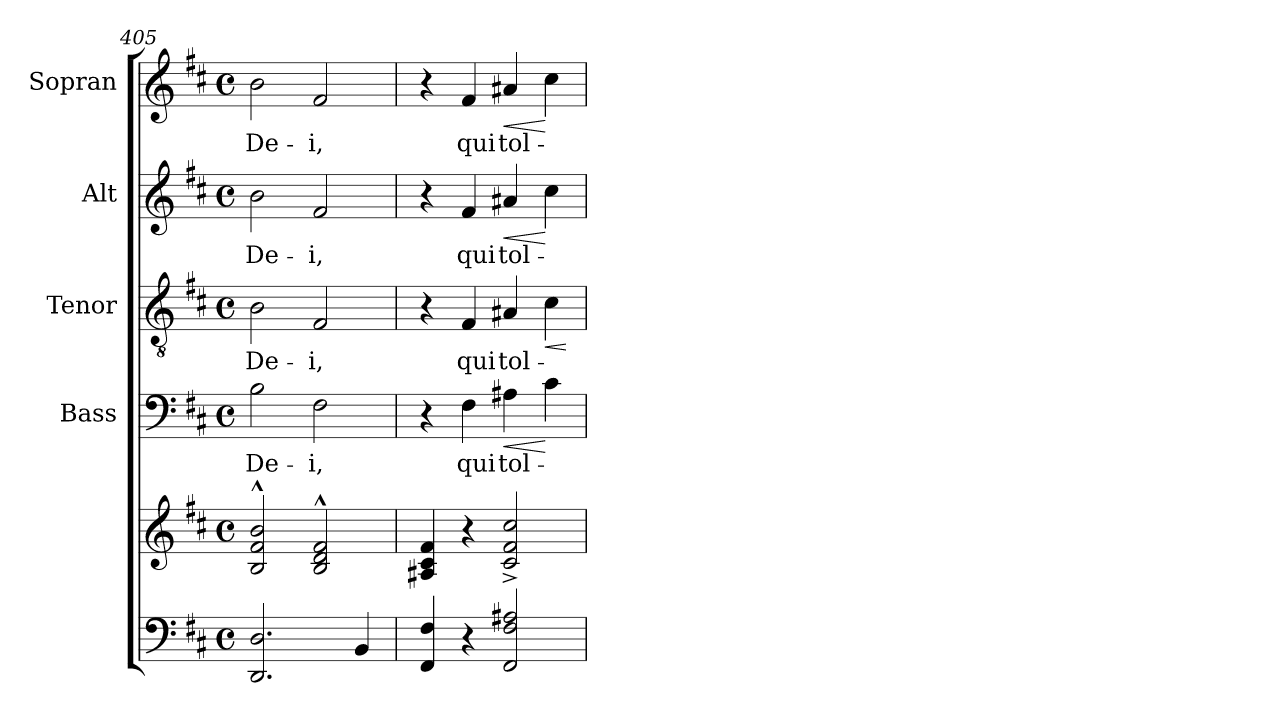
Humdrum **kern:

**kern	**kern	**kern	**text	**dynam	**kern	**text	**dynam	**kern	**text	**dynam	**kern	**text	**dynam
*part5	*part5	*part4	*part4	*part4	*part3	*part3	*part3	*part2	*part2	*part2	*part1	*part1	*part1
*staff6	*staff5	*staff4	*staff4	*staff4	*staff3	*staff3	*staff3	*staff2	*staff2	*staff2	*staff1	*staff1	*staff1
*	*	*I"Bass	*	*	*I"Tenor	*	*	*I"Alt	*	*	*I"Sopran	*	*
*	*	*I'B.	*	*	*I'T.	*	*	*I'A.	*	*	*I'S.	*	*
*clefF4	*clefG2	*clefF4	*	*	*clefGv2	*	*	*clefG2	*	*	*clefG2	*	*
*k[f#c#]	*k[f#c#]	*k[f#c#]	*	*	*k[f#c#]	*	*	*k[f#c#]	*	*	*k[f#c#]	*	*
*D:	*D:	*D:	*	*	*D:	*	*	*D:	*	*	*D:	*	*
*M4/4	*M4/4	*M4/4	*	*	*M4/4	*	*	*M4/4	*	*	*M4/4	*	*
*met(c)	*met(c)	*met(c)	*	*	*met(c)	*	*	*met(c)	*	*	*met(c)	*	*
=405	=405	=405	=405	=405	=405	=405	=405	=405	=405	=405	=405	=405	=405
!	!	!	!LO:LY:b	!	!	!LO:LY:b	!	!	!LO:LY:b	!	!	!LO:LY:b	!
2.DD/ 2.D/	2B/^^> 2f#/^^> 2b/^^>	2B\	De-	.	2B\	De-	.	2b\	De-	.	2b\	De-	.
!	!	!	!LO:LY:b	!	!	!LO:LY:b	!	!	!LO:LY:b	!	!	!LO:LY:b	!
.	2B/^^> 2d/^^> 2f#/^^>	2F#\	-i,	.	2F#/	-i,	.	2f#/	-i,	.	2f#/	-i,	.
4BB/	.	.	.	.	.	.	.	.	.	.	.	.	.
=406	=406	=406	=406	=406	=406	=406	=406	=406	=406	=406	=406	=406	=406
4FF#/ 4F#/	4A#X/ 4c#/ 4f#/	4r	.	.	4r	.	.	4r	.	.	4r	.	.
!	!	!	!LO:LY:b	!	!	!LO:LY:b	!	!	!LO:LY:b	!	!	!LO:LY:b	!
4r	4r	4F#\	qui	.	4F#/	qui	.	4f#/	qui	.	4f#/	qui	.
!	!	!	!LO:LY:b	!LO:HP:b	!	!LO:LY:b	!	!	!LO:LY:b	!LO:HP:b	!	!LO:LY:b	!LO:HP:b
2FF#/ 2F#/ 2A#X/	2c#/^> 2f#/^> 2cc#/^>	4A#X\	tol-	<	4A#X/	tol-	.	4a#X/	tol-	<	4a#X/	tol-	<
!	!	!	!	!	!	!	!LO:HP:b	!	!	!	!	!	!
.	.	4c#\	.	[	4c#\	.	<	4cc#\	.	[	4cc#\	.	[
.	.	.	.	.	.	.	[	.	.	.	.	.	.
=	=	=	=	=	=	=	=	=	=	=	=	=	=
*-	*-	*-	*-	*-	*-	*-	*-	*-	*-	*-	*-	*-	*-
